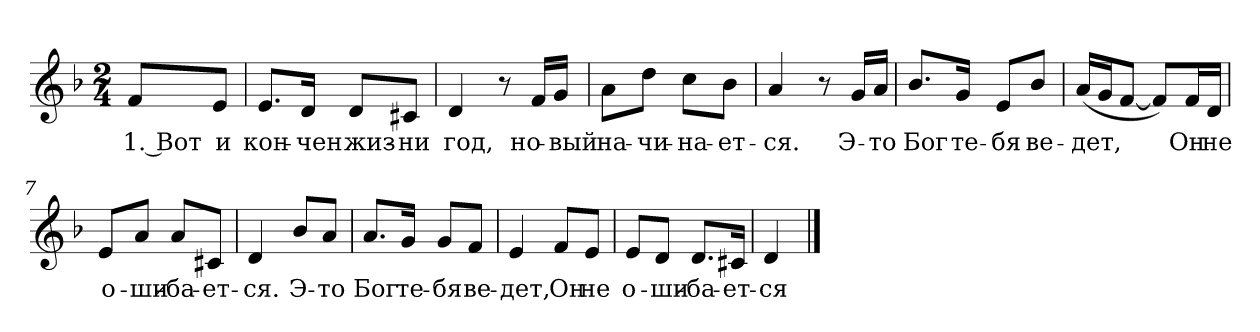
**kern	**text
*part1	*part1
*staff1	*staff1
*clefG2	*
*k[b-]	*
*d:	*
*M2/4	*
=	=
!	!LO:LY:b
8f/L	1. Вот
!	!LO:LY:b
8e/J	и
=1	=1
!	!LO:LY:b
8.e/L	кон-
!	!LO:LY:b
16d/Jk	-чен
!	!LO:LY:b
8d/L	жиз-
!	!LO:LY:b
8c#X/J	-ни
=2	=2
!	!LO:LY:b
4d/	год,
8r	.
!	!LO:LY:b
16f/LL	но-
!	!LO:LY:b
16g/JJ	-вый
=3	=3
!	!LO:LY:b
8a\L	на-
!	!LO:LY:b
8dd\J	-чи-
!	!LO:LY:b
8cc\L	-на-
!	!LO:LY:b
8b-\J	-ет-
!!LO:LB:g=z
=4	=4
!	!LO:LY:b
4a/	-ся.
8r	.
!	!LO:LY:b
16g/LL	Э-
!	!LO:LY:b
16a/JJ	-то
=5	=5
!	!LO:LY:b
8.b-/L	Бог
!	!LO:LY:b
16g/Jk	те-
!	!LO:LY:b
8e/L	-бя
!	!LO:LY:b
8b-/J	ве-
=6	=6
!	!LO:LY:b
(<16a/LL	-дет,
16g/J	.
[8f/J	.
8f/L])	.
!	!LO:LY:b
16f/L	Он
!	!LO:LY:b
16d/JJ	не
=7	=7
!	!LO:LY:b
8e/L	о-
!	!LO:LY:b
8a/J	-ши-
!	!LO:LY:b
8a/L	-ба-
!	!LO:LY:b
8c#X/J	-ет-
!!LO:LB:g=z
=8	=8
!	!LO:LY:b
4d/	-ся.
!	!LO:LY:b
8b-/L	Э-
!	!LO:LY:b
8a/J	-то
=9	=9
!	!LO:LY:b
8.a/L	Бог
!	!LO:LY:b
16g/Jk	те-
!	!LO:LY:b
8g/L	-бя
!	!LO:LY:b
8f/J	ве-
=10	=10
!	!LO:LY:b
4e/	-дет,
!	!LO:LY:b
8f/L	Он
!	!LO:LY:b
8e/J	не
=11	=11
!	!LO:LY:b
8e/L	о-
!	!LO:LY:b
8d/J	-ши-
!	!LO:LY:b
8.d/L	-ба-
!	!LO:LY:b
16c#X/Jk	-ет-
=12	=12
!	!LO:LY:b
4d/	-ся
==	==
*-	*-
